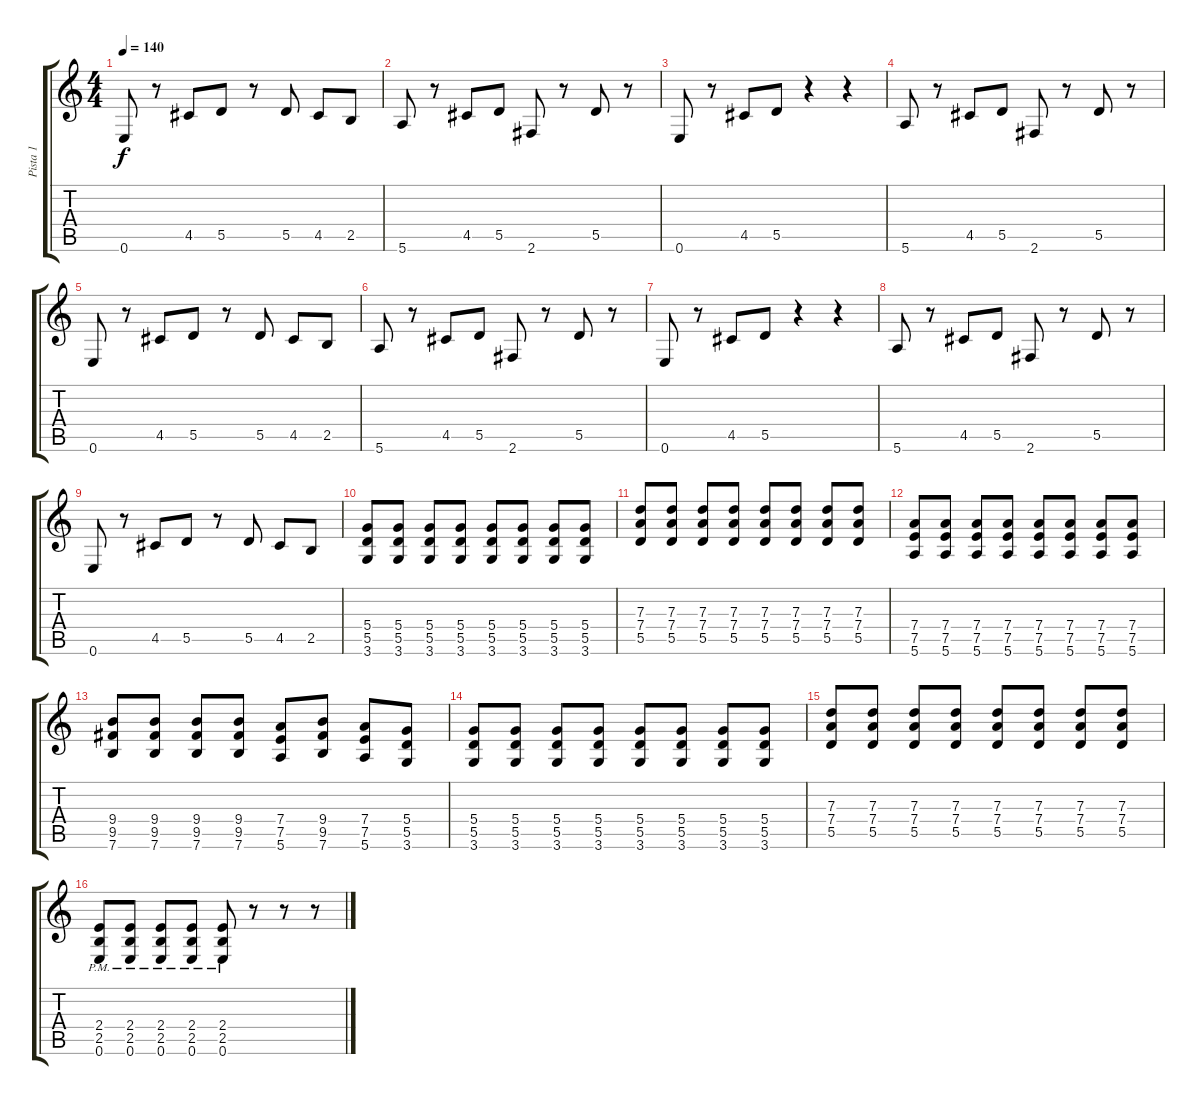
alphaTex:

\track ("Pista 1" "Pista 1") {instrument overdrivenguitar}
\staff {score tabs}
\tuning (E4 B3 G3 D3 A2 E2) {hide}
\ts (4 4)
\tempo 140
\clef g2
\ks c
0.6.8{dy f} r.8 4.5.8 5.5.8 r.8 5.5.8 4.5.8 2.5.8 |
5.6.8 r.8 4.5.8 5.5.8 2.6.8 r.8 5.5.8 r.8 |
0.6.8 r.8 4.5.8 5.5.8 r.4 r.4 |
5.6.8 r.8 4.5.8 5.5.8 2.6.8 r.8 5.5.8 r.8 |
0.6.8 r.8 4.5.8 5.5.8 r.8 5.5.8 4.5.8 2.5.8 |
5.6.8 r.8 4.5.8 5.5.8 2.6.8 r.8 5.5.8 r.8 |
0.6.8 r.8 4.5.8 5.5.8 r.4 r.4 |
5.6.8 r.8 4.5.8 5.5.8 2.6.8 r.8 5.5.8 r.8 |
0.6.8 r.8 4.5.8 5.5.8 r.8 5.5.8 4.5.8 2.5.8 |
(5.4 5.5 3.6).8 (5.4 5.5 3.6).8 (5.4 5.5 3.6).8 (5.4 5.5 3.6).8 (5.4 5.5 3.6).8 (5.4 5.5 3.6).8 (5.4 5.5 3.6).8 (5.4 5.5 3.6).8 |
(7.3 7.4 5.5).8 (7.3 7.4 5.5).8 (7.3 7.4 5.5).8 (7.3 7.4 5.5).8 (7.3 7.4 5.5).8 (7.3 7.4 5.5).8 (7.3 7.4 5.5).8 (7.3 7.4 5.5).8 |
(7.4 7.5 5.6).8 (7.4 7.5 5.6).8 (7.4 7.5 5.6).8 (7.4 7.5 5.6).8 (7.4 7.5 5.6).8 (7.4 7.5 5.6).8 (7.4 7.5 5.6).8 (7.4 7.5 5.6).8 |
(9.4 9.5 7.6).8 (9.4 9.5 7.6).8 (9.4 9.5 7.6).8 (9.4 9.5 7.6).8 (7.4 7.5 5.6).8 (9.4 9.5 7.6).8 (7.4 7.5 5.6).8 (5.4 5.5 3.6).8 |
(5.4 5.5 3.6).8 (5.4 5.5 3.6).8 (5.4 5.5 3.6).8 (5.4 5.5 3.6).8 (5.4 5.5 3.6).8 (5.4 5.5 3.6).8 (5.4 5.5 3.6).8 (5.4 5.5 3.6).8 |
(7.3 7.4 5.5).8 (7.3 7.4 5.5).8 (7.3 7.4 5.5).8 (7.3 7.4 5.5).8 (7.3 7.4 5.5).8 (7.3 7.4 5.5).8 (7.3 7.4 5.5).8 (7.3 7.4 5.5).8 |
(2.4{pm} 2.5{pm} 0.6{pm}).8 (2.4{pm} 2.5{pm} 0.6{pm}).8 (2.4{pm} 2.5{pm} 0.6{pm}).8 (2.4{pm} 2.5{pm} 0.6{pm}).8 (2.4{pm} 2.5{pm} 0.6{pm}).8 r.8 r.8 r.8
